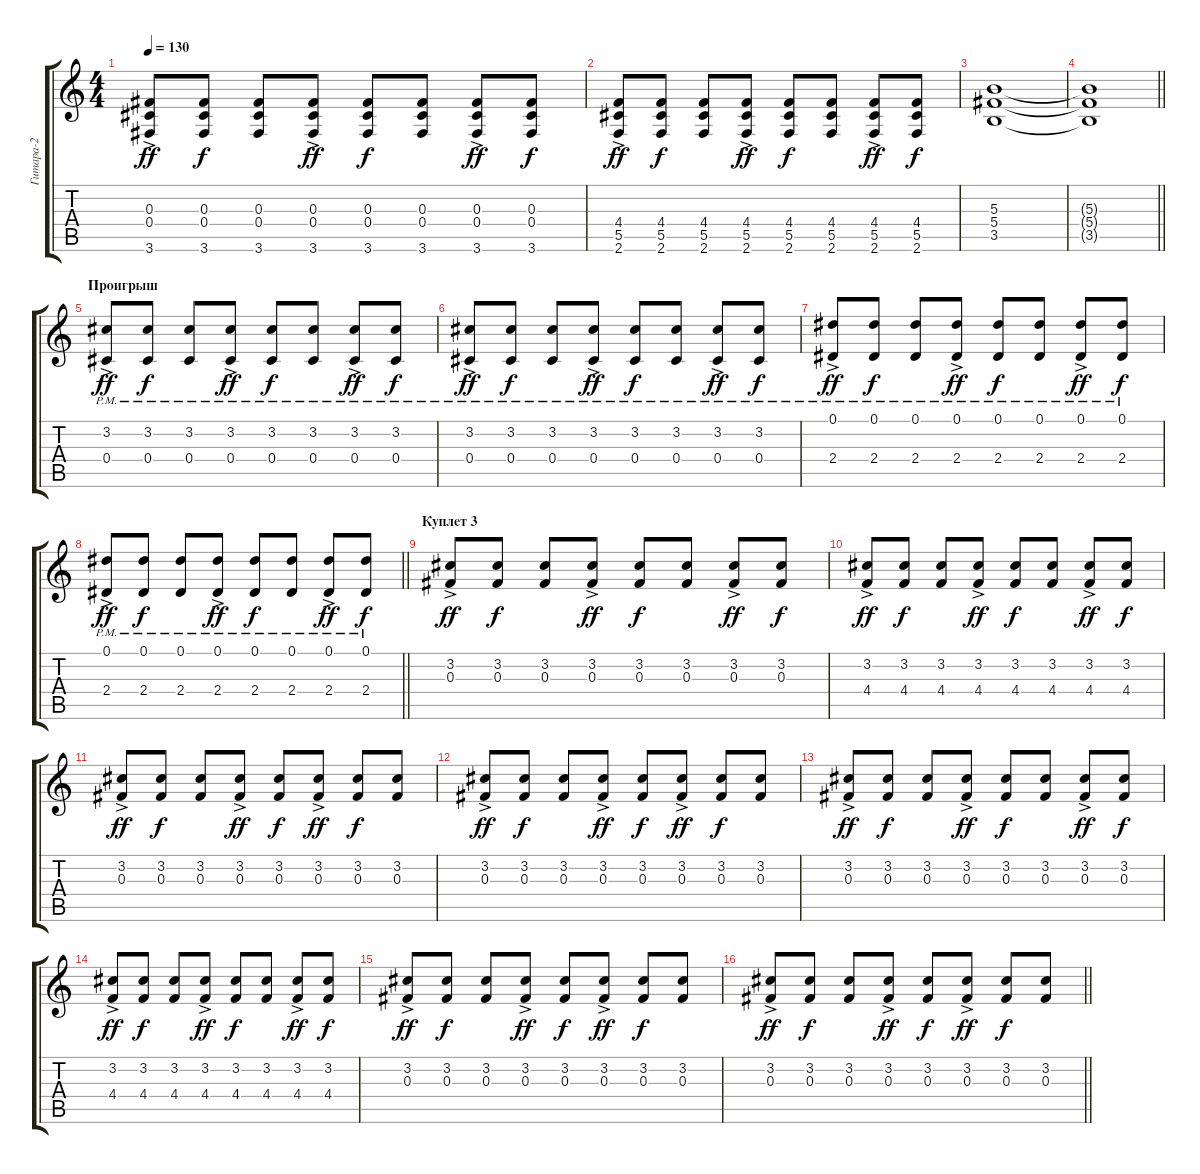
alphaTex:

\track ("Гитара-2" "Гитара-2") {instrument electricguitarclean}
\staff {score tabs}
\tuning (Eb4 Bb3 Gb3 Db3 Ab2 Eb2) {hide}
\ts (4 4)
\tempo 130
\clef g2
\ks c
(0.3{ac} 0.4{ac} 3.6{ac}).8{dy ff} (0.3 0.4 3.6).8{dy f} (0.3 0.4 3.6).8 (0.3{ac} 0.4{ac} 3.6{ac}).8{dy ff} (0.3 0.4 3.6).8{dy f} (0.3 0.4 3.6).8 (0.3{ac} 0.4{ac} 3.6{ac}).8{dy ff} (0.3 0.4 3.6).8{dy f} |
(4.4{ac} 5.5{ac} 2.6{ac}).8{dy ff} (4.4 5.5 2.6).8{dy f} (4.4 5.5 2.6).8 (4.4{ac} 5.5{ac} 2.6{ac}).8{dy ff} (4.4 5.5 2.6).8{dy f} (4.4 5.5 2.6).8 (4.4{ac} 5.5{ac} 2.6{ac}).8{dy ff} (4.4 5.5 2.6).8{dy f} |
(5.3 5.4 3.5).1 |
\barLineRight lightlight
(5.3{t} 5.4{t} 3.5{t}).1 |
\section ("" "Проигрыш")
(3.2{pm} 0.4{ac pm}).8{dy ff volume 9 balance 8 instrument electricguitarclean} (3.2{pm} 0.4{pm}).8{dy f} (3.2{pm} 0.4{pm}).8 (3.2{pm} 0.4{ac pm}).8{dy ff} (3.2{pm} 0.4{pm}).8{dy f} (3.2{pm} 0.4{pm}).8 (3.2{pm} 0.4{ac pm}).8{dy ff} (3.2{pm} 0.4{pm}).8{dy f} |
(3.2{pm} 0.4{ac pm}).8{dy ff} (3.2{pm} 0.4{pm}).8{dy f} (3.2{pm} 0.4{pm}).8 (3.2{pm} 0.4{ac pm}).8{dy ff} (3.2{pm} 0.4{pm}).8{dy f} (3.2{pm} 0.4{pm}).8 (3.2{pm} 0.4{ac pm}).8{dy ff} (3.2{pm} 0.4{pm}).8{dy f} |
(0.1{ac pm} 2.4{pm}).8{dy ff} (0.1{pm} 2.4{pm}).8{dy f} (0.1{pm} 2.4{pm}).8 (0.1{ac pm} 2.4{ac pm}).8{dy ff} (0.1{pm} 2.4{pm}).8{dy f} (0.1{pm} 2.4{pm}).8 (0.1{ac pm} 2.4{ac pm}).8{dy ff} (0.1{pm} 2.4{pm}).8{dy f} |
\barLineRight lightlight
(0.1{ac pm} 2.4{ac pm}).8{dy ff} (0.1{pm} 2.4{pm}).8{dy f} (0.1{pm} 2.4{pm}).8 (0.1{ac pm} 2.4{ac pm}).8{dy ff} (0.1{pm} 2.4{pm}).8{dy f} (0.1{pm} 2.4{pm}).8 (0.1{ac pm} 2.4{ac pm}).8{dy ff} (0.1{pm} 2.4{pm}).8{dy f} |
\section ("" "Куплет 3")
(3.2{ac} 0.3{ac}).8{dy ff volume 13 balance 8 instrument electricguitarclean} (3.2 0.3).8{dy f} (3.2 0.3).8 (3.2{ac} 0.3{ac}).8{dy ff} (3.2 0.3).8{dy f} (3.2 0.3).8 (3.2{ac} 0.3{ac}).8{dy ff} (3.2 0.3).8{dy f} |
(3.2{ac} 4.4{ac}).8{dy ff} (3.2 4.4).8{dy f} (3.2 4.4).8 (3.2{ac} 4.4{ac}).8{dy ff} (3.2 4.4).8{dy f} (3.2 4.4).8 (3.2{ac} 4.4{ac}).8{dy ff} (3.2 4.4).8{dy f} |
(3.2{ac} 0.3{ac}).8{dy ff} (3.2 0.3).8{dy f} (3.2 0.3).8 (3.2{ac} 0.3{ac}).8{dy ff} (3.2 0.3).8{dy f} (3.2{ac} 0.3{ac}).8{dy ff} (3.2 0.3).8{dy f} (3.2 0.3).8 |
(3.2{ac} 0.3{ac}).8{dy ff} (3.2 0.3).8{dy f} (3.2 0.3).8 (3.2{ac} 0.3{ac}).8{dy ff} (3.2 0.3).8{dy f} (3.2{ac} 0.3{ac}).8{dy ff} (3.2 0.3).8{dy f} (3.2 0.3).8 |
(3.2{ac} 0.3{ac}).8{dy ff} (3.2 0.3).8{dy f} (3.2 0.3).8 (3.2{ac} 0.3{ac}).8{dy ff} (3.2 0.3).8{dy f} (3.2 0.3).8 (3.2{ac} 0.3{ac}).8{dy ff} (3.2 0.3).8{dy f} |
(3.2{ac} 4.4{ac}).8{dy ff} (3.2 4.4).8{dy f} (3.2 4.4).8 (3.2{ac} 4.4{ac}).8{dy ff} (3.2 4.4).8{dy f} (3.2 4.4).8 (3.2{ac} 4.4{ac}).8{dy ff} (3.2 4.4).8{dy f} |
(3.2{ac} 0.3{ac}).8{dy ff} (3.2 0.3).8{dy f} (3.2 0.3).8 (3.2{ac} 0.3{ac}).8{dy ff} (3.2 0.3).8{dy f} (3.2{ac} 0.3{ac}).8{dy ff} (3.2 0.3).8{dy f} (3.2 0.3).8 |
\barLineRight lightlight
(3.2{ac} 0.3{ac}).8{dy ff} (3.2 0.3).8{dy f} (3.2 0.3).8 (3.2{ac} 0.3{ac}).8{dy ff} (3.2 0.3).8{dy f} (3.2{ac} 0.3{ac}).8{dy ff} (3.2 0.3).8{dy f} (3.2 0.3).8
